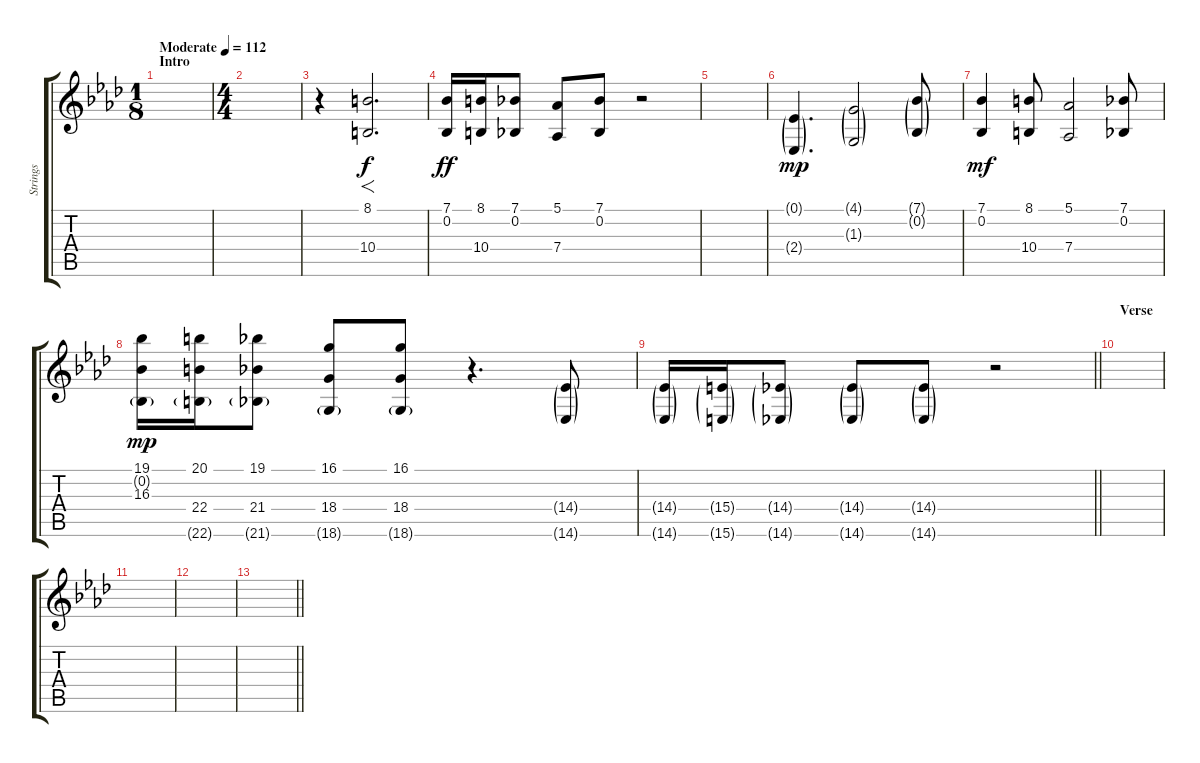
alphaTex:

\track ("Strings" "Strings") {instrument synthstrings1}
\staff {score tabs}
\tuning (Eb4 Bb3 Gb3 Db3 Ab2 Db2) {hide}
\ts (1 8)
\section ("" "Intro")
\tempo (112 "Moderate")
\clef g2
\ks ab
|
\ts (4 4)
|
r.4 (8.1 10.4).2{f d} |
(7.1 0.2).16{dy ff} (8.1 10.4).16 (7.1 0.2).8 (5.1 7.4).8 (7.1 0.2).8 r.2 |
|
(0.1{g} 2.4{g}).4{d dy mp} (4.1{g} 1.3{g}).2 (7.1{g} 0.2{g}).8 |
(7.1 0.2).4{dy mf} (8.1 10.4).8 (5.1 7.4).2 (7.1 0.2).8 |
(19.1 0.2{g} 16.3).16{dy mp} (20.1 22.4 22.6{g}).16 (19.1 21.4 21.6{g}).8 (16.1 18.4 18.6{g}).8 (16.1 18.4 18.6{g}).8 r.4{d} (14.4{g} 14.6{g}).8 |
\barLineRight lightlight
(14.4{g} 14.6{g}).16 (15.4{g} 15.6{g}).16 (14.4{g} 14.6{g}).8 (14.4{g} 14.6{g}).8 (14.4{g} 14.6{g}).8 r.2 |
\section ("" "Verse")
|
|
|
\barLineRight lightlight
